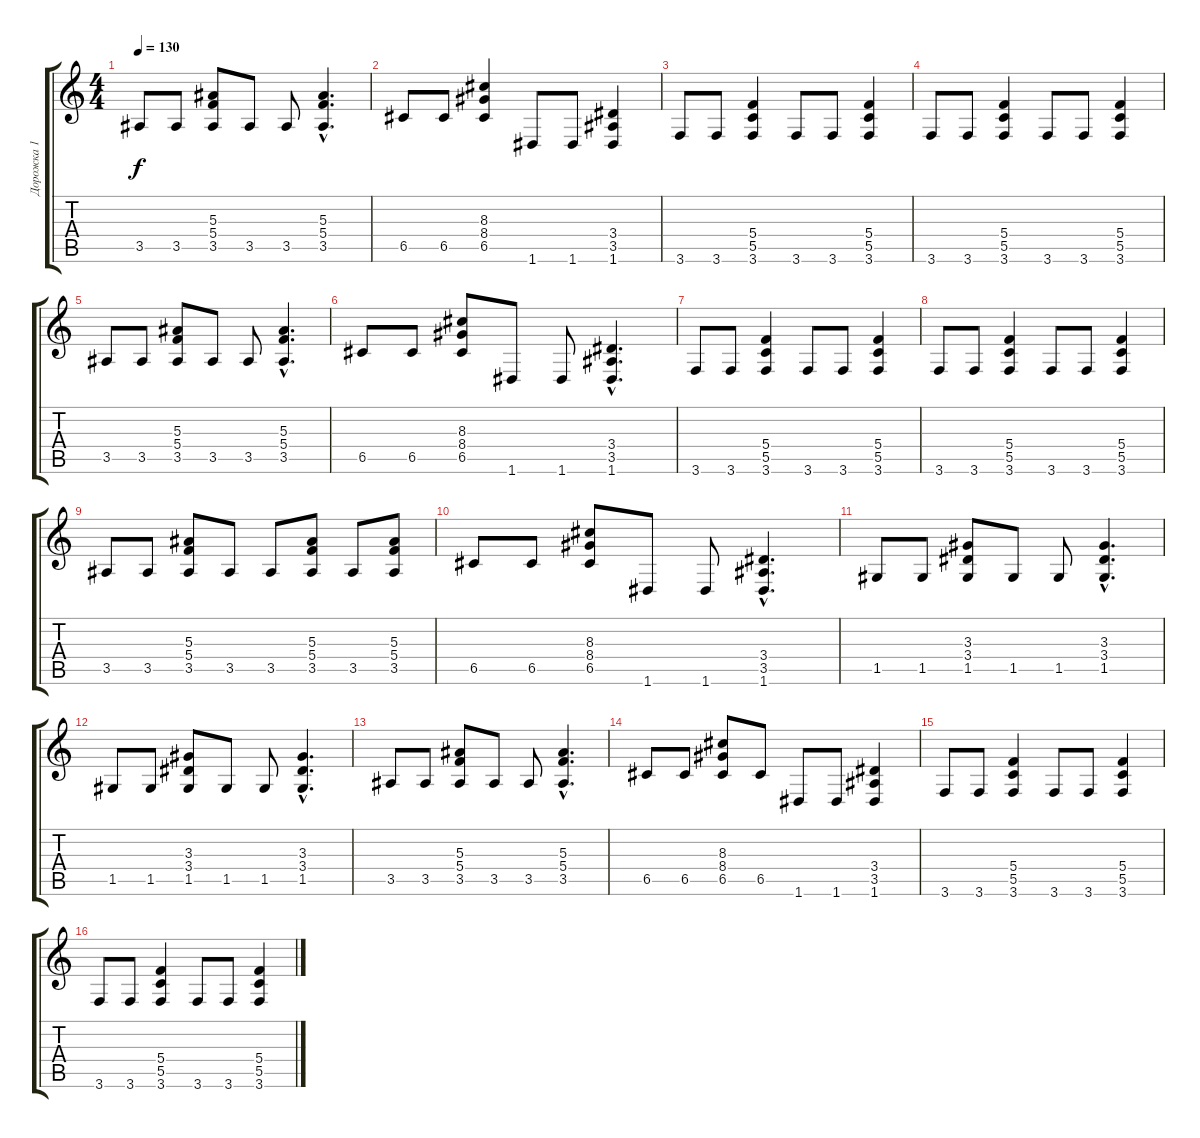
\track ("Дорожка 1" "Дорожка 1") {instrument overdrivenguitar}
\staff {score tabs}
\tuning (D4 A3 F3 C3 G2 D2) {hide}
\ts (4 4)
\tempo 130
\clef g2
\ks c
3.5.8{dy f} 3.5.8 (5.3 5.4 3.5).8 3.5.8 3.5.8 (5.3{hac} 5.4{hac} 3.5{hac}).4{d} |
6.5.8 6.5.8 (8.3 8.4 6.5).4 1.6.8 1.6.8 (3.4 3.5 1.6).4 |
3.6.8 3.6.8 (5.4 5.5 3.6).4 3.6.8 3.6.8 (5.4 5.5 3.6).4 |
3.6.8 3.6.8 (5.4 5.5 3.6).4 3.6.8 3.6.8 (5.4 5.5 3.6).4 |
3.5.8 3.5.8 (5.3 5.4 3.5).8 3.5.8 3.5.8 (5.3{hac} 5.4{hac} 3.5{hac}).4{d} |
6.5.8 6.5.8 (8.3 8.4 6.5).8 1.6.8 1.6.8 (3.4{hac} 3.5{hac} 1.6{hac}).4{d} |
3.6.8 3.6.8 (5.4 5.5 3.6).4 3.6.8 3.6.8 (5.4 5.5 3.6).4 |
3.6.8 3.6.8 (5.4 5.5 3.6).4 3.6.8 3.6.8 (5.4 5.5 3.6).4 |
3.5.8 3.5.8 (5.3 5.4 3.5).8 3.5.8 3.5.8 (5.3 5.4 3.5).8 3.5.8 (5.3 5.4 3.5).8 |
6.5.8 6.5.8 (8.3 8.4 6.5).8 1.6.8 1.6.8 (3.4{hac} 3.5{hac} 1.6{hac}).4{d} |
1.5.8 1.5.8 (3.3 3.4 1.5).8 1.5.8 1.5.8 (3.3{hac} 3.4{hac} 1.5{hac}).4{d} |
1.5.8 1.5.8 (3.3 3.4 1.5).8 1.5.8 1.5.8 (3.3{hac} 3.4{hac} 1.5{hac}).4{d} |
3.5.8 3.5.8 (5.3 5.4 3.5).8 3.5.8 3.5.8 (5.3{hac} 5.4{hac} 3.5{hac}).4{d} |
6.5.8 6.5.8 (8.3 8.4 6.5).8 6.5.8 1.6.8 1.6.8 (3.4 3.5 1.6).4 |
3.6.8 3.6.8 (5.4 5.5 3.6).4 3.6.8 3.6.8 (5.4 5.5 3.6).4 |
3.6.8 3.6.8 (5.4 5.5 3.6).4 3.6.8 3.6.8 (5.4 5.5 3.6).4
